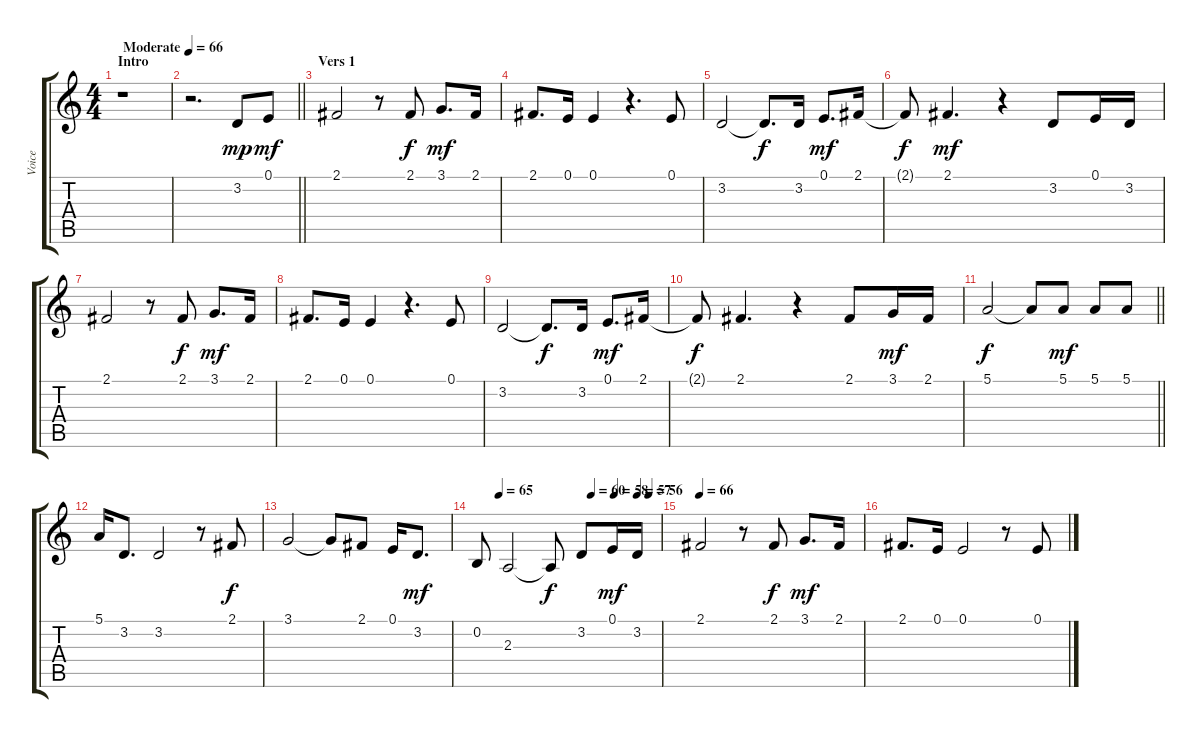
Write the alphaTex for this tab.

\track ("Voice" "Voice") {instrument voiceoohs}
\staff {score tabs}
\tuning (E4 B3 G3 D3 A2 E2) {hide}
\ts (4 4)
\section ("" "Intro")
\tempo (66 "Moderate")
\clef g2
\ks c
r.1{dy mp instrument voiceoohs} |
\barLineRight lightlight
r.2{d} 3.2.8 0.1.8{dy mf} |
\section ("" "Vers 1")
2.1.2 r.8 2.1.8{dy f} 3.1.8{d dy mf} 2.1.16 |
2.1.8{d} 0.1.16 0.1.4 r.4{d} 0.1.8 |
3.2.2 3.2{t}.8{d dy f} 3.2.16 0.1.8{d dy mf} 2.1.16 |
2.1{t}.8{dy f} 2.1.4{d dy mf} r.4 3.2.8 0.1.16 3.2.16 |
2.1.2 r.8 2.1.8{dy f} 3.1.8{d dy mf} 2.1.16 |
2.1.8{d} 0.1.16 0.1.4 r.4{d} 0.1.8 |
3.2.2 3.2{t}.8{d dy f} 3.2.16 0.1.8{d dy mf} 2.1.16 |
2.1{t}.8{dy f} 2.1.4{d} r.4 2.1.8 3.1.16{dy mf} 2.1.16 |
\barLineRight lightlight
5.1.2{dy f} 5.1{t}.8 5.1.8{dy mf} 5.1.8 5.1.8 |
5.1.16 3.2.8{d} 3.2.2 r.8 2.1.8{dy f} |
3.1.2 3.1{t}.8 2.1.8 0.1.16 3.2.8{d dy mf} |
\tempo (65 0.125)
\tempo (60 0.625)
\tempo (58 0.75)
\tempo (57 0.875)
\tempo (56 0.9375)
0.2.8 2.3.2 2.3{t}.8{dy f} 3.2.8 0.1.16{dy mf} 3.2.16 |
\tempo 66
2.1.2 r.8 2.1.8{dy f} 3.1.8{d dy mf} 2.1.16 |
2.1.8{d} 0.1.16 0.1.2 r.8 0.1.8
